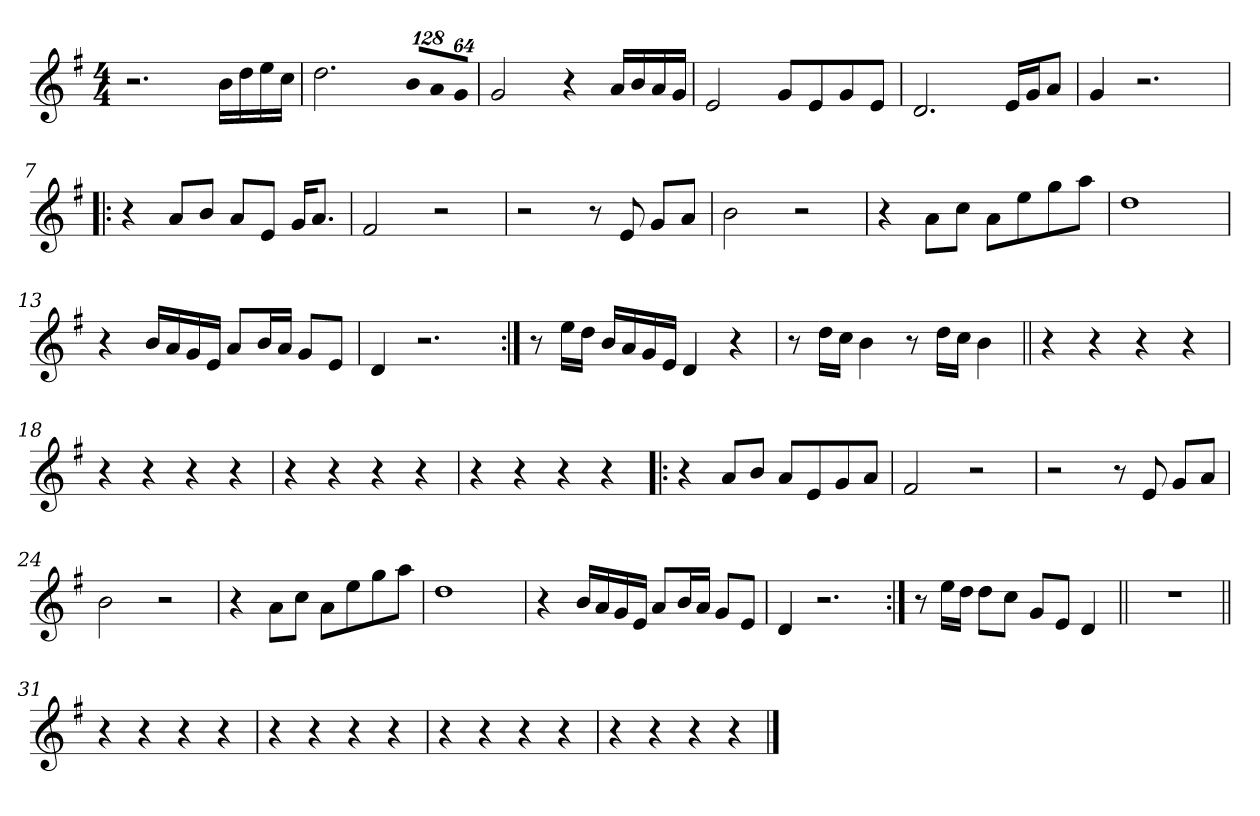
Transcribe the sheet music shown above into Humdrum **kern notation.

**kern
*part1
*staff1
!!LO:PB:g=z
*clefG2
*k[f#]
*G:
*M4/4
*MM65
=1
2.r
16bi\LL
16ddi\
16eei\
16cci\JJ
=2
2.ddi\
*Xbrackettup
!LO:N:vis=8
1024%85bi/L
!LO:N:vis=8
1024%85ai/
!LO:N:vis=8
512%43gi/J
=3
2gi/
4r
16ai/LL
16bi/
16ai/
16gi/JJ
=4
2ei/
8gi/L
8ei/
8gi/
8ei/J
=5
2.di/
16ei/LL
16gi/J
8ai/J
!!LO:LB:g=z
=6
4gi/
2.r
=7!|:
4r
8ai/L
8bi/J
8ai/L
8ei/J
16gi/KL
8.ai/J
=8
2f#i/
2r
=9
2r
8r
8ei/
8gi/L
8ai/J
=10
2bi\
2r
=11
4r
8ai\L
8cci\J
8ai\L
8eei\
8ggi\
8aai\J
!!LO:LB:g=z
=12
1ddi
=13
4r
16bi/LL
16ai/
16gi/
16ei/JJ
8ai/L
16bi/L
16ai/JJ
8gi/L
8ei/J
=14
4di/
2.r
=15:|!
8r
16eei\LL
16ddi\JJ
16bi/LL
16ai/
16gi/
16ei/JJ
4di/
4r
=16
8r
16ddi\LL
16cci\JJ
4bi\
8r
16ddi\LL
16cci\JJ
4bi\
!!LO:LB:g=z
=17||
4r
4r
4r
4r
=18
4r
4r
4r
4r
=19
4r
4r
4r
4r
=20
4r
4r
4r
4r
=21!|:
4r
8ai/L
8bi/J
8ai/L
8ei/
8gi/
8ai/J
=22
2f#i/
2r
!!LO:LB:g=z
=23
2r
8r
8ei/
8gi/L
8ai/J
=24
2bi\
2r
=25
4r
8ai\L
8cci\J
8ai\L
8eei\
8ggi\
8aai\J
=26
1ddi
=27
4r
16bi/LL
16ai/
16gi/
16ei/JJ
8ai/L
16bi/L
16ai/JJ
8gi/L
8ei/J
=28
4di/
2.r
!!LO:LB:g=z
=29:|!
8r
16eei\LL
16ddi\JJ
8ddi\L
8cci\J
8gi/L
8ei/J
4di/
=30||
1r
=31||
4r
4r
4r
4r
!!LO:LB:g=z
=32
4r
4r
4r
4r
=33
4r
4r
4r
4r
=34
4r
4r
4r
4r
==
*-
